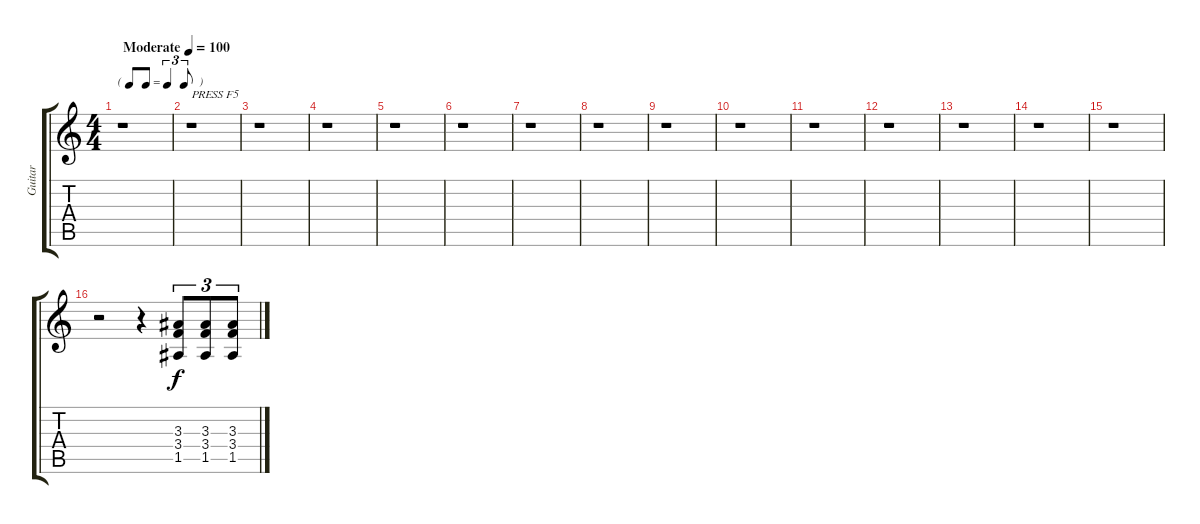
\track ("Guitar" "Guitar") {instrument distortionguitar}
\staff {score tabs}
\tuning (E4 B3 G3 D3 A2 D2) {hide}
\ts (4 4)
\tf triplet8th
\tempo (100 "Moderate")
\clef g2
\ks c
r.1{dy f instrument distortionguitar} |
r.1{txt "PRESS F5"} |
r.1 |
r.1 |
r.1 |
r.1 |
r.1 |
r.1 |
r.1 |
r.1 |
r.1 |
r.1 |
r.1 |
r.1 |
r.1 |
r.2 r.4 (3.3 3.4 1.5).8{tu (3 2)} (3.3 3.4 1.5).8{tu (3 2)} (3.3 3.4 1.5).8{tu (3 2)}
